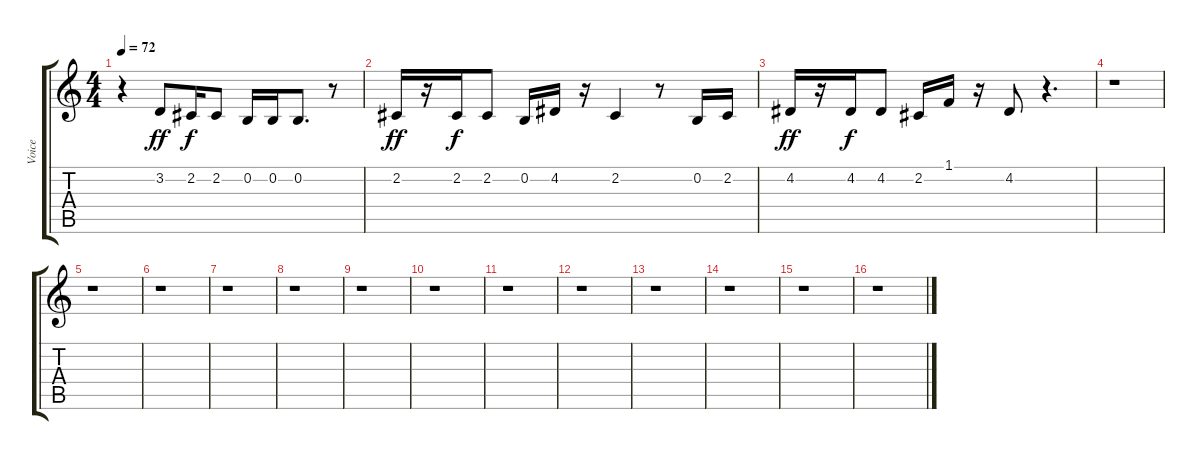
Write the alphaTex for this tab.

\track ("Voice" "Voice") {instrument tenorsax}
\staff {score tabs}
\tuning (E4 B3 G3 D3 A2 E2) {hide}
\ts (4 4)
\tempo 72
\clef g2
\ks c
r.4{dy f} 3.2.8{dy ff} 2.2.16{dy f} 2.2.8 0.2.16 0.2.16 0.2.8{d} r.8 |
2.2.16{dy ff} r.16 2.2.16{dy f} 2.2.8 0.2.16 4.2.16 r.16 2.2.4 r.8 0.2.16 2.2.16 |
4.2.16{dy ff} r.16 4.2.16{dy f} 4.2.8 2.2.16 1.1.16 r.16 4.2.8 r.4{d} |
r.1 |
r.1 |
r.1 |
r.1 |
r.1 |
r.1 |
r.1 |
r.1 |
r.1 |
r.1 |
r.1 |
r.1 |
r.1
